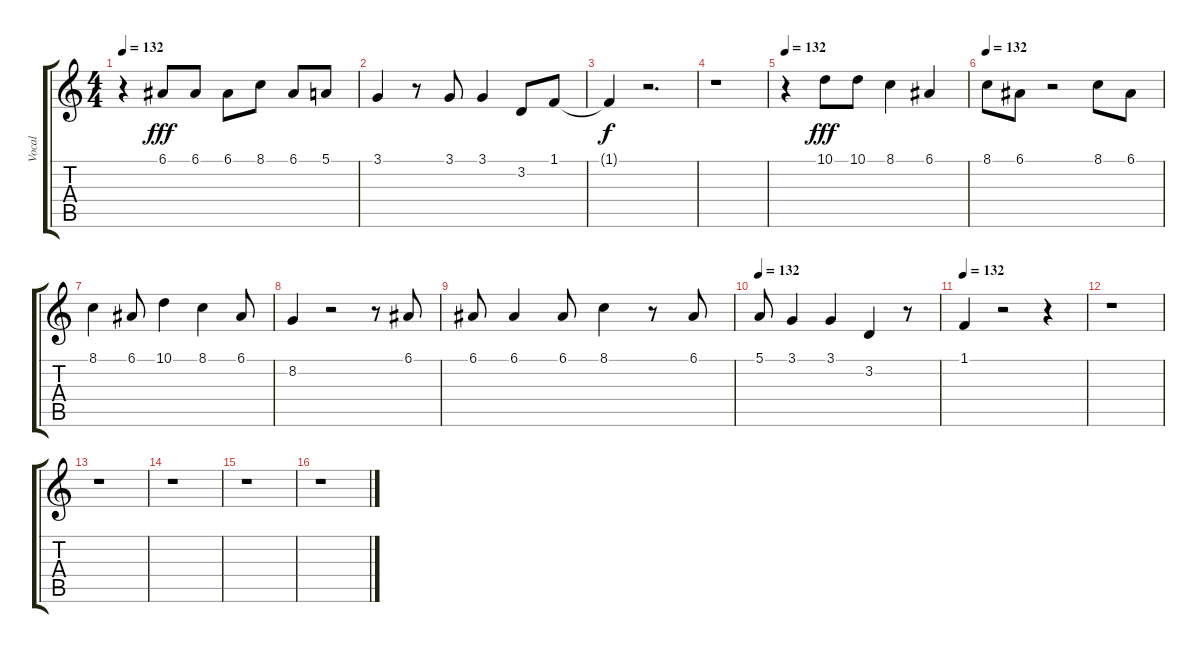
\track ("Vocal" "Vocal") {instrument flute}
\staff {score tabs}
\tuning (E4 B3 G3 D3 A2 E2) {hide}
\ts (4 4)
\tempo 132
\clef g2
\ks c
r.4{dy fff} 6.1.8 6.1.8 6.1.8 8.1.8 6.1.8 5.1.8 |
3.1.4 r.8 3.1.8 3.1.4 3.2.8 1.1.8 |
1.1{t}.4{dy f} r.2{d} |
r.1 |
\tempo 132
r.4 10.1.8{dy fff} 10.1.8 8.1.4 6.1.4 |
\tempo 132
8.1.8 6.1.8 r.2 8.1.8 6.1.8 |
8.1.4 6.1.8 10.1.4 8.1.4 6.1.8 |
8.2.4 r.2 r.8 6.1.8 |
6.1.8 6.1.4 6.1.8 8.1.4 r.8 6.1.8 |
\tempo 132
5.1.8 3.1.4 3.1.4 3.2.4 r.8 |
\tempo 132
1.1.4 r.2 r.4 |
r.1 |
r.1 |
r.1 |
r.1 |
r.1
